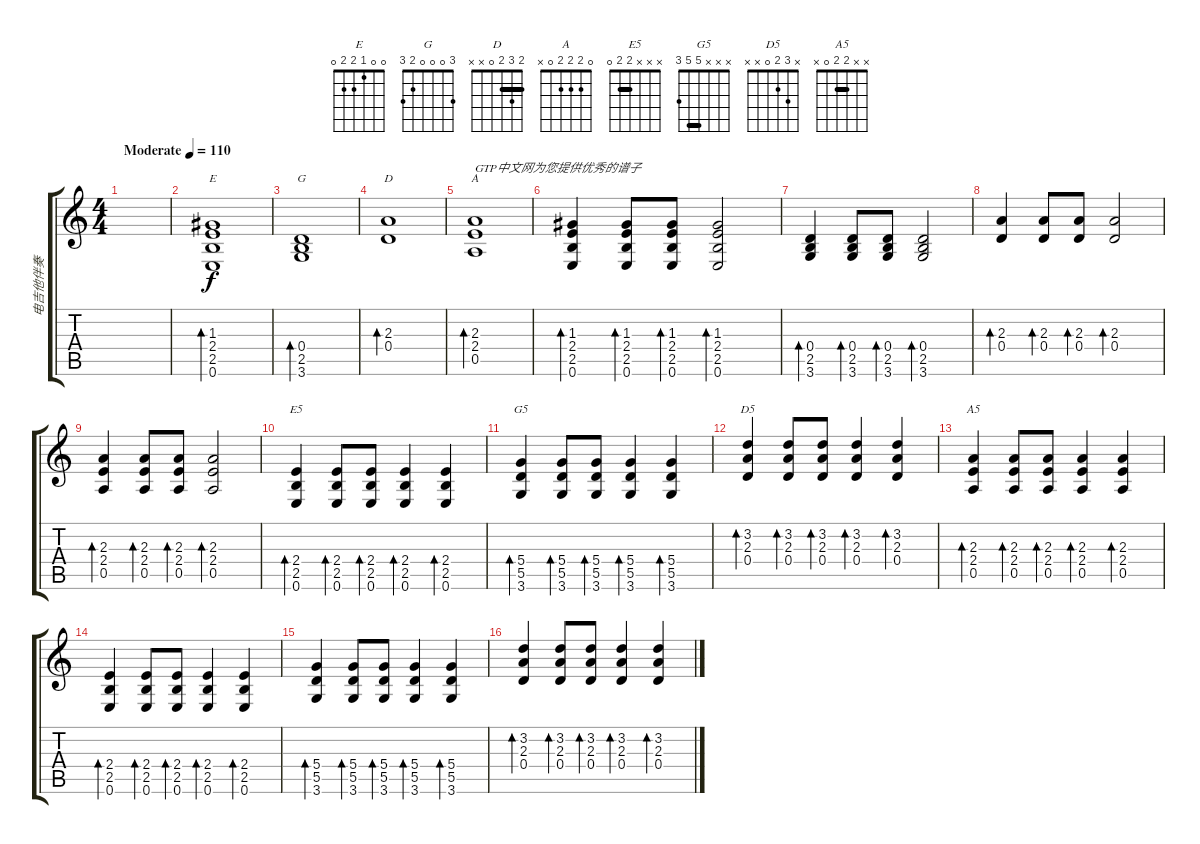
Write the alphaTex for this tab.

\track ("电吉他伴奏" "电吉他伴奏") {instrument overdrivenguitar}
\staff {score tabs}
\tuning (E4 B3 G3 D3 A2 E2) {hide}
\chord ("E" 0 0 1 2 2 0)
\chord ("G" 3 0 0 0 2 3)
\chord ("D" 2 3 2 0 x x) {barre 2}
\chord ("A" 0 2 2 2 0 x)
\chord ("E5" x x x 2 2 0) {barre 2}
\chord ("G5" x x x 5 5 3) {barre 5}
\chord ("D5" x 3 2 0 x x)
\chord ("A5" x x 2 2 0 x) {barre 2}
\ts (4 4)
\tempo (110 "Moderate")
\clef g2
\ks c
|
(1.3 2.4 2.5 0.6).1{bd 60 ch "E"} |
(0.4 2.5 3.6).1{bd 60 ch "G"} |
(2.3 0.4).1{bd 60 ch "D"} |
(2.3 2.4 0.5).1{bd 60 ch "A" txt "GTP中文网为您提供优秀的谱子"} |
(1.3 2.4 2.5 0.6).4{bd 60} (1.3 2.4 2.5 0.6).8{bd 60} (1.3 2.4 2.5 0.6).8{bd 60} (1.3 2.4 2.5 0.6).2{bd 60} |
(0.4 2.5 3.6).4{bd 60} (0.4 2.5 3.6).8{bd 60} (0.4 2.5 3.6).8{bd 60} (0.4 2.5 3.6).2{bd 60} |
(2.3 0.4).4{bd 60} (2.3 0.4).8{bd 60} (2.3 0.4).8{bd 60} (2.3 0.4).2{bd 60} |
(2.3 2.4 0.5).4{bd 60} (2.3 2.4 0.5).8{bd 60} (2.3 2.4 0.5).8{bd 60} (2.3 2.4 0.5).2{bd 60} |
(2.4 2.5 0.6).4{bd 60 ch "E5"} (2.4 2.5 0.6).8{bd 60} (2.4 2.5 0.6).8{bd 60} (2.4 2.5 0.6).4{bd 60} (2.4 2.5 0.6).4{bd 60} |
(5.4 5.5 3.6).4{bd 60 ch "G5"} (5.4 5.5 3.6).8{bd 60} (5.4 5.5 3.6).8{bd 60} (5.4 5.5 3.6).4{bd 60} (5.4 5.5 3.6).4{bd 60} |
(3.2 2.3 0.4).4{bd 60 ch "D5"} (3.2 2.3 0.4).8{bd 60} (3.2 2.3 0.4).8{bd 60} (3.2 2.3 0.4).4{bd 60} (3.2 2.3 0.4).4{bd 60} |
(2.3 2.4 0.5).4{bd 60 ch "A5"} (2.3 2.4 0.5).8{bd 60} (2.3 2.4 0.5).8{bd 60} (2.3 2.4 0.5).4{bd 60} (2.3 2.4 0.5).4{bd 60} |
(2.4 2.5 0.6).4{bd 60} (2.4 2.5 0.6).8{bd 60} (2.4 2.5 0.6).8{bd 60} (2.4 2.5 0.6).4{bd 60} (2.4 2.5 0.6).4{bd 60} |
(5.4 5.5 3.6).4{bd 60} (5.4 5.5 3.6).8{bd 60} (5.4 5.5 3.6).8{bd 60} (5.4 5.5 3.6).4{bd 60} (5.4 5.5 3.6).4{bd 60} |
(3.2 2.3 0.4).4{bd 60} (3.2 2.3 0.4).8{bd 60} (3.2 2.3 0.4).8{bd 60} (3.2 2.3 0.4).4{bd 60} (3.2 2.3 0.4).4{bd 60}
